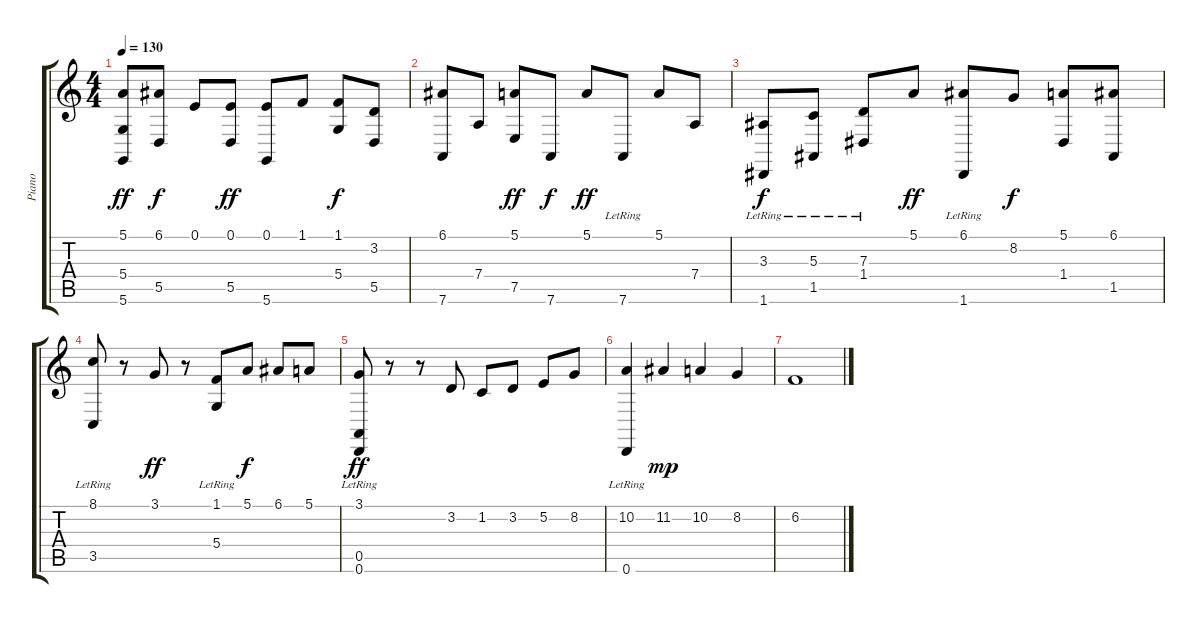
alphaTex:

\track ("Piano" "Piano") {instrument acousticgrandpiano}
\staff {score tabs}
\tuning (E4 B3 G3 D3 A2 D2) {hide}
\ts (4 4)
\tempo 130
\clef g2
\ks c
(5.1 5.4 5.6).8{dy ff} (6.1 5.5).8{dy f} 0.1.8 (0.1 5.5).8{dy ff} (0.1 5.6).8 1.1.8 (1.1 5.4).8{dy f} (3.2 5.5).8 |
(6.1 7.6).8 7.4.8 (5.1 7.5).8{dy ff} 7.6.8{dy f} 5.1.8{dy ff} 7.6{lr}.8 5.1.8 7.4.8 |
(3.3 1.6{lr}).8{dy f} (5.3 1.5{lr}).8 (7.3 1.4{lr}).8 5.1.8{dy ff} (6.1 1.6{lr}).8 8.2.8{dy f} (5.1 1.4).8 (6.1 1.5).8 |
(8.1 3.5{lr}).8 r.8 3.1.8{dy ff} r.8 (1.1 5.4{lr}).8 5.1.8{dy f} 6.1.8 5.1.8 |
(3.1 0.5{lr} 0.6{lr}).8{dy ff} r.8 r.8 3.2.8 1.2.8 3.2.8 5.2.8 8.2.8 |
(10.2 0.6{lr}).4 11.2.4{dy mp} 10.2.4 8.2.4 |
6.2.1
